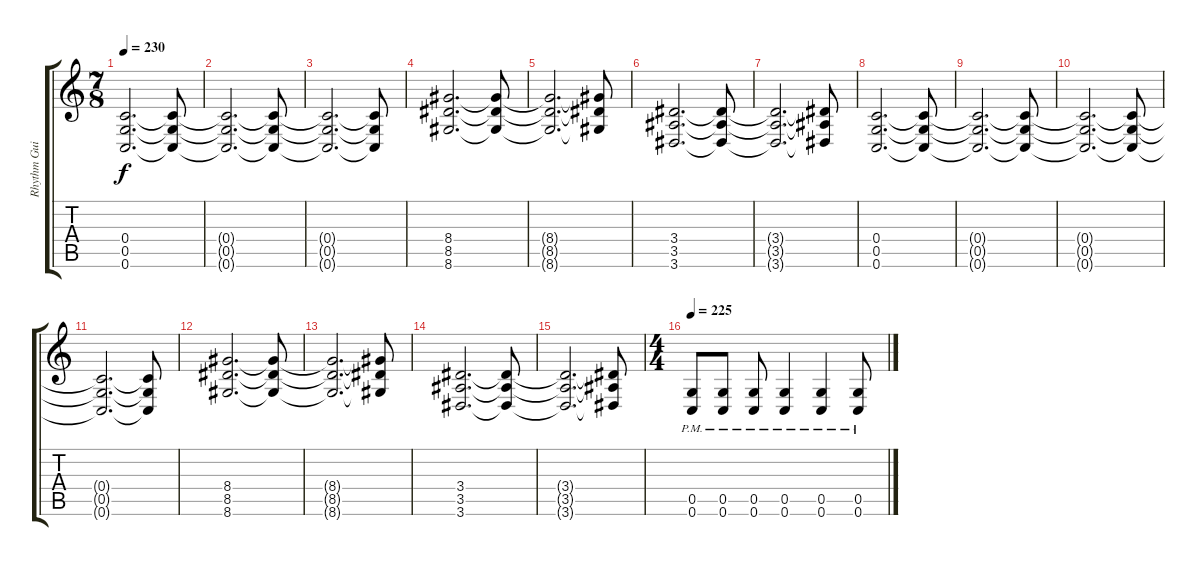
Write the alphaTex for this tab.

\track ("Rhythm Guitar 2" "Rhythm Gui") {instrument distortionguitar}
\staff {score tabs}
\tuning (D4 A3 F3 C3 G2 C2) {hide}
\ts (7 8)
\tempo 230
\clef g2
\ks c
(0.4{t} 0.5{t} 0.6{t}).2{d dy f} (0.4{t} 0.5{t} 0.6{t}).8 |
(0.4{t} 0.5{t} 0.6{t}).2{d} (0.4{t} 0.5{t} 0.6{t}).8 |
(0.4{t} 0.5{t} 0.6{t}).2{d} (0.4{t} 0.5{t} 0.6{t}).8 |
(8.4 8.5 8.6).2{d} (8.4{t} 8.5{t} 8.6{t}).8 |
(8.4{t} 8.5{t} 8.6{t}).2{d} (8.4{t} 8.5{t} 8.6{t}).8 |
(3.4 3.5 3.6).2{d} (3.4{t} 3.5{t} 3.6{t}).8 |
(3.4{t} 3.5{t} 3.6{t}).2{d} (3.4{t} 3.5{t} 3.6{t}).8 |
(0.4 0.5 0.6).2{d} (0.4{t} 0.5{t} 0.6{t}).8 |
(0.4{t} 0.5{t} 0.6{t}).2{d} (0.4{t} 0.5{t} 0.6{t}).8 |
(0.4{t} 0.5{t} 0.6{t}).2{d} (0.4{t} 0.5{t} 0.6{t}).8 |
(0.4{t} 0.5{t} 0.6{t}).2{d} (0.4{t} 0.5{t} 0.6{t}).8 |
(8.4 8.5 8.6).2{d} (8.4{t} 8.5{t} 8.6{t}).8 |
(8.4{t} 8.5{t} 8.6{t}).2{d} (8.4{t} 8.5{t} 8.6{t}).8 |
(3.4 3.5 3.6).2{d} (3.4{t} 3.5{t} 3.6{t}).8 |
(3.4{t} 3.5{t} 3.6{t}).2{d} (3.4{t} 3.5{t} 3.6{t}).8 |
\ts (4 4)
\tempo 225
(0.5{pm} 0.6{pm}).8 (0.5{pm} 0.6{pm}).8 (0.5{pm} 0.6{pm}).8 (0.5{pm} 0.6{pm}).4 (0.5{pm} 0.6{pm}).4 (0.5{pm} 0.6{pm}).8
